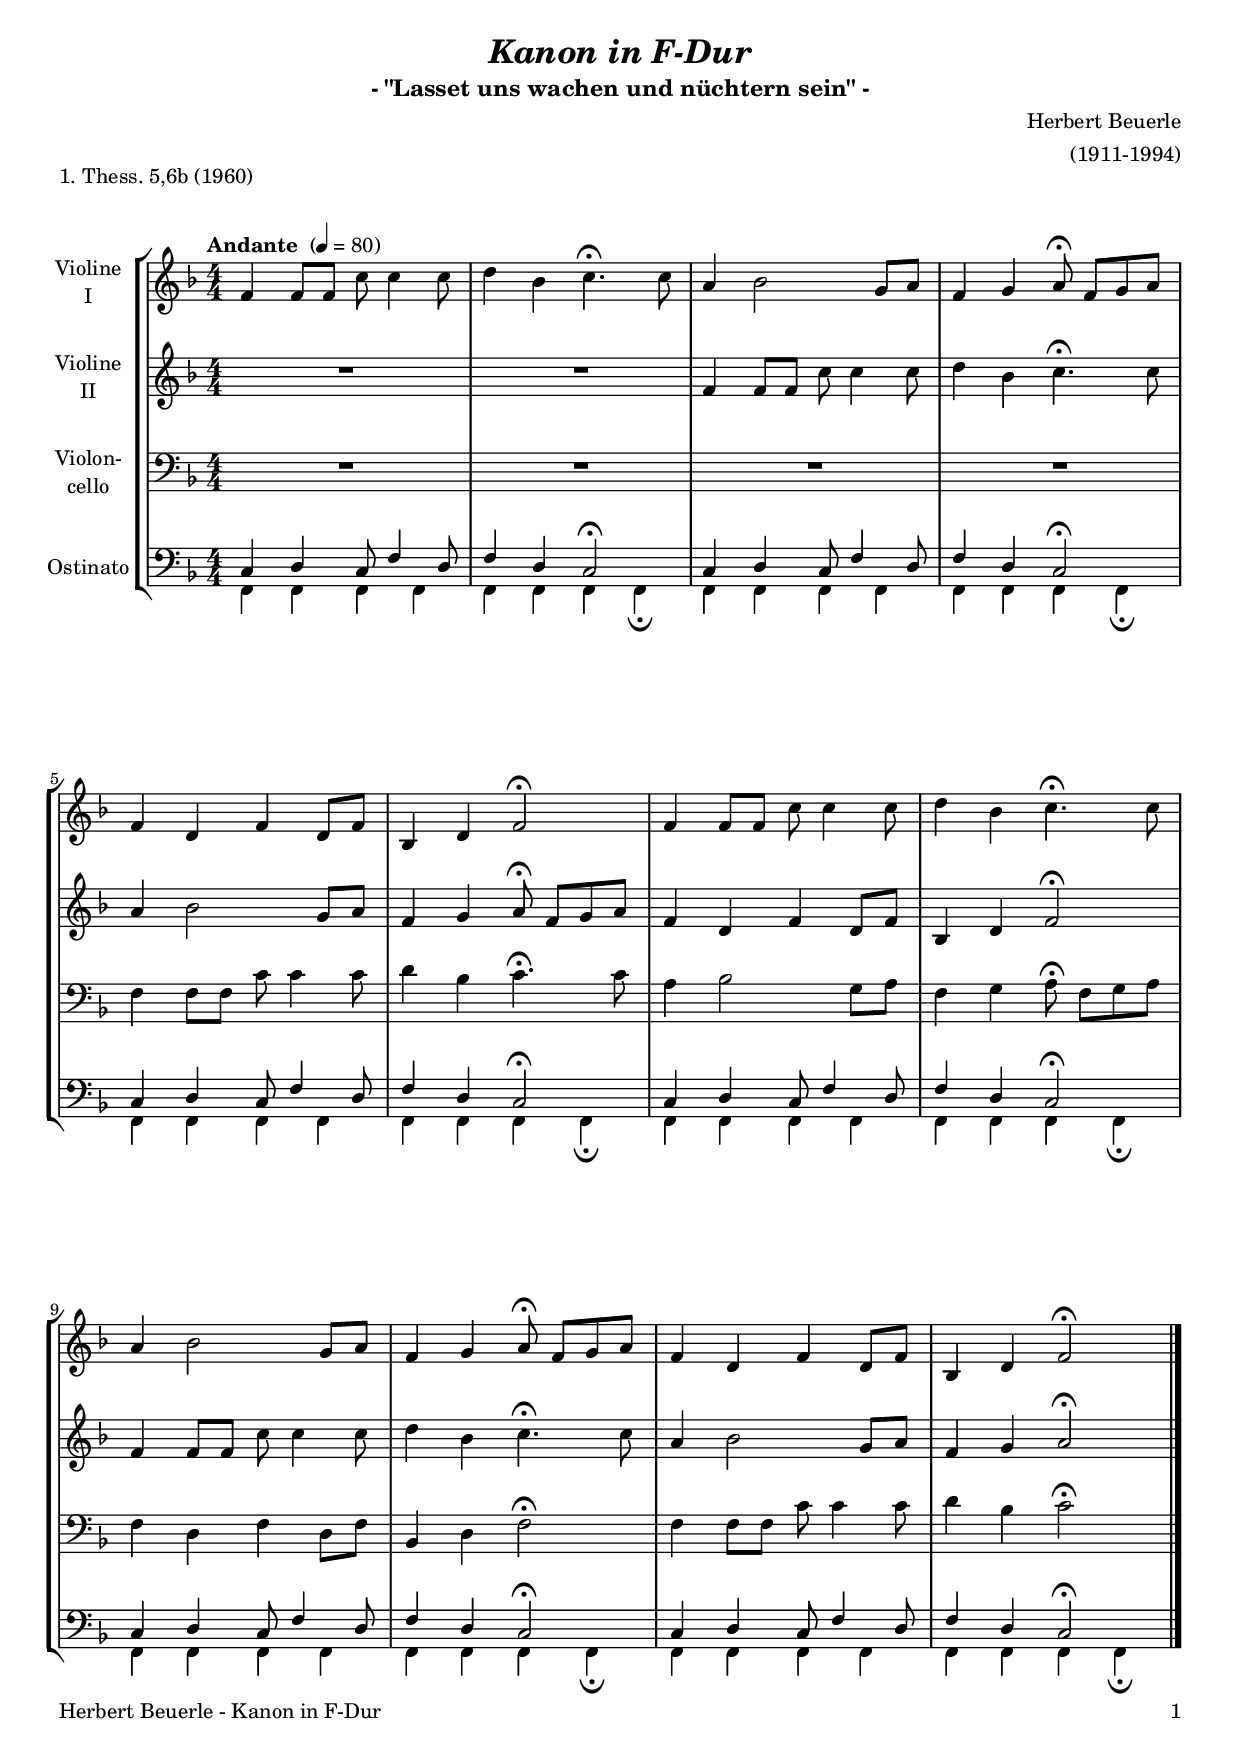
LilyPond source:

\version "2.22.0"
\include "deutsch.ly"

#(set-global-staff-size 18)

\header {
  title     = \markup \bold \italic "Kanon in F-Dur"
  subtitle  = "- \"Lasset uns wachen und nüchtern sein\" -"
  composer  = "Herbert Beuerle"
  arranger  = "(1911-1994)"
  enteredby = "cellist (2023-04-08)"
  piece     = "1. Thess. 5,6b (1960)"
}

voiceconsts = {
  \key f \major
  \time 4/4
  \clef "bass"
  \numericTimeSignature
%  \compressEmptyMeasures
  % Set default beaming for all staves
%  \set Timing.beamExceptions = #'()
%  \set Timing.baseMoment     = #(ly:make-moment 1 4)
%  \set Timing.beatStructure  = #'(1 1 1)
  \tempo "Andante " 4=80
}

mist = "string ensemble 1"
mivl = "violin"
miba = "cello"

dcaf   = \mark \markup \box \italic "D.C. al Fine"
fine   = \mark \markup \box \italic "Fine"

va = \relative c' {
  \voiceconsts
  \clef "treble"

  f4 f8 f c' c4 c8
  d4 b c4.\fermata c8
  a4 b2 g8 a
  f4 g a8\fermata f[ g a]
  f4 d f d8 f
  b,4 d f2\fermata
  
  f4 f8 f c' c4 c8
  d4 b c4.\fermata c8
  a4 b2 g8 a
  f4 g a8\fermata f[ g a]
  f4 d f d8 f
  b,4 d f2\fermata \bar "|."
}

vb = \relative c' {
  \voiceconsts
  \clef "treble"

  R1*2
  f4 f8 f c' c4 c8
  d4 b c4.\fermata c8
  a4 b2 g8 a
  f4 g a8\fermata f[ g a]
  f4 d f d8 f
  b,4 d f2\fermata

  f4 f8 f c' c4 c8
  d4 b c4.\fermata c8
  a4 b2 g8 a
  f4 g a2\fermata \bar "|."
}

vc = \relative c {
  \voiceconsts
  \clef "bass"

  R1*4
  f4 f8 f c' c4 c8
  d4 b c4.\fermata c8
  a4 b2 g8 a
  f4 g a8\fermata f[ g a]
  f4 d f d8 f
  b,4 d f2\fermata

  f4 f8 f c' c4 c8
  d4 b c2\fermata \bar "|."
}

vd = \relative c {
  \voiceconsts
  \clef "bass"

  \repeat unfold 6
  << {
    c4 d c8 f4 d8
    f4 d c2\fermata
  } \\ {
    f,4 f f f
    f f f f\fermata
  } >>
  
  \bar "|."
}


music = \new StaffGroup <<
      \new Staff {
	\set Staff.midiInstrument = \mivl
	\set Staff.instrumentName = \markup \center-column { "Violine" "I"}
	\transpose f f { \va }
      }

      \new Staff {
	\set Staff.midiInstrument = \mivl
	\set Staff.instrumentName = \markup \center-column { "Violine" "II"}
	\transpose f f { \vb }
      }

      \new Staff {
	\set Staff.midiInstrument = \miba
	\set Staff.instrumentName = \markup \center-column { "Violon-" "cello"}
	\transpose f f { \vc }
      }

      \new Staff {
	\set Staff.midiInstrument = \mist
	\set Staff.instrumentName = \markup \center-column { "Ostinato"}
	\transpose f f { \vd }
      }
>>

\book {
   \paper {
    print-page-number = ##t
    print-first-page-number = ##t
    ragged-last-bottom = ##f
    oddHeaderMarkup = \markup \null
    evenHeaderMarkup = \markup \null
    oddFooterMarkup = \markup {
      \fill-line {
        \on-the-fly #print-page-number-check-first
        "Herbert Beuerle - Kanon in F-Dur" \fromproperty #'page:page-number-string
      }
    }
    evenFooterMarkup = \oddFooterMarkup
  } \score {
    \music
    \layout {}
  }

  \score {
    \unfoldRepeats \music

    \midi {
      \context {
        \Score
      }
    }
  }
}